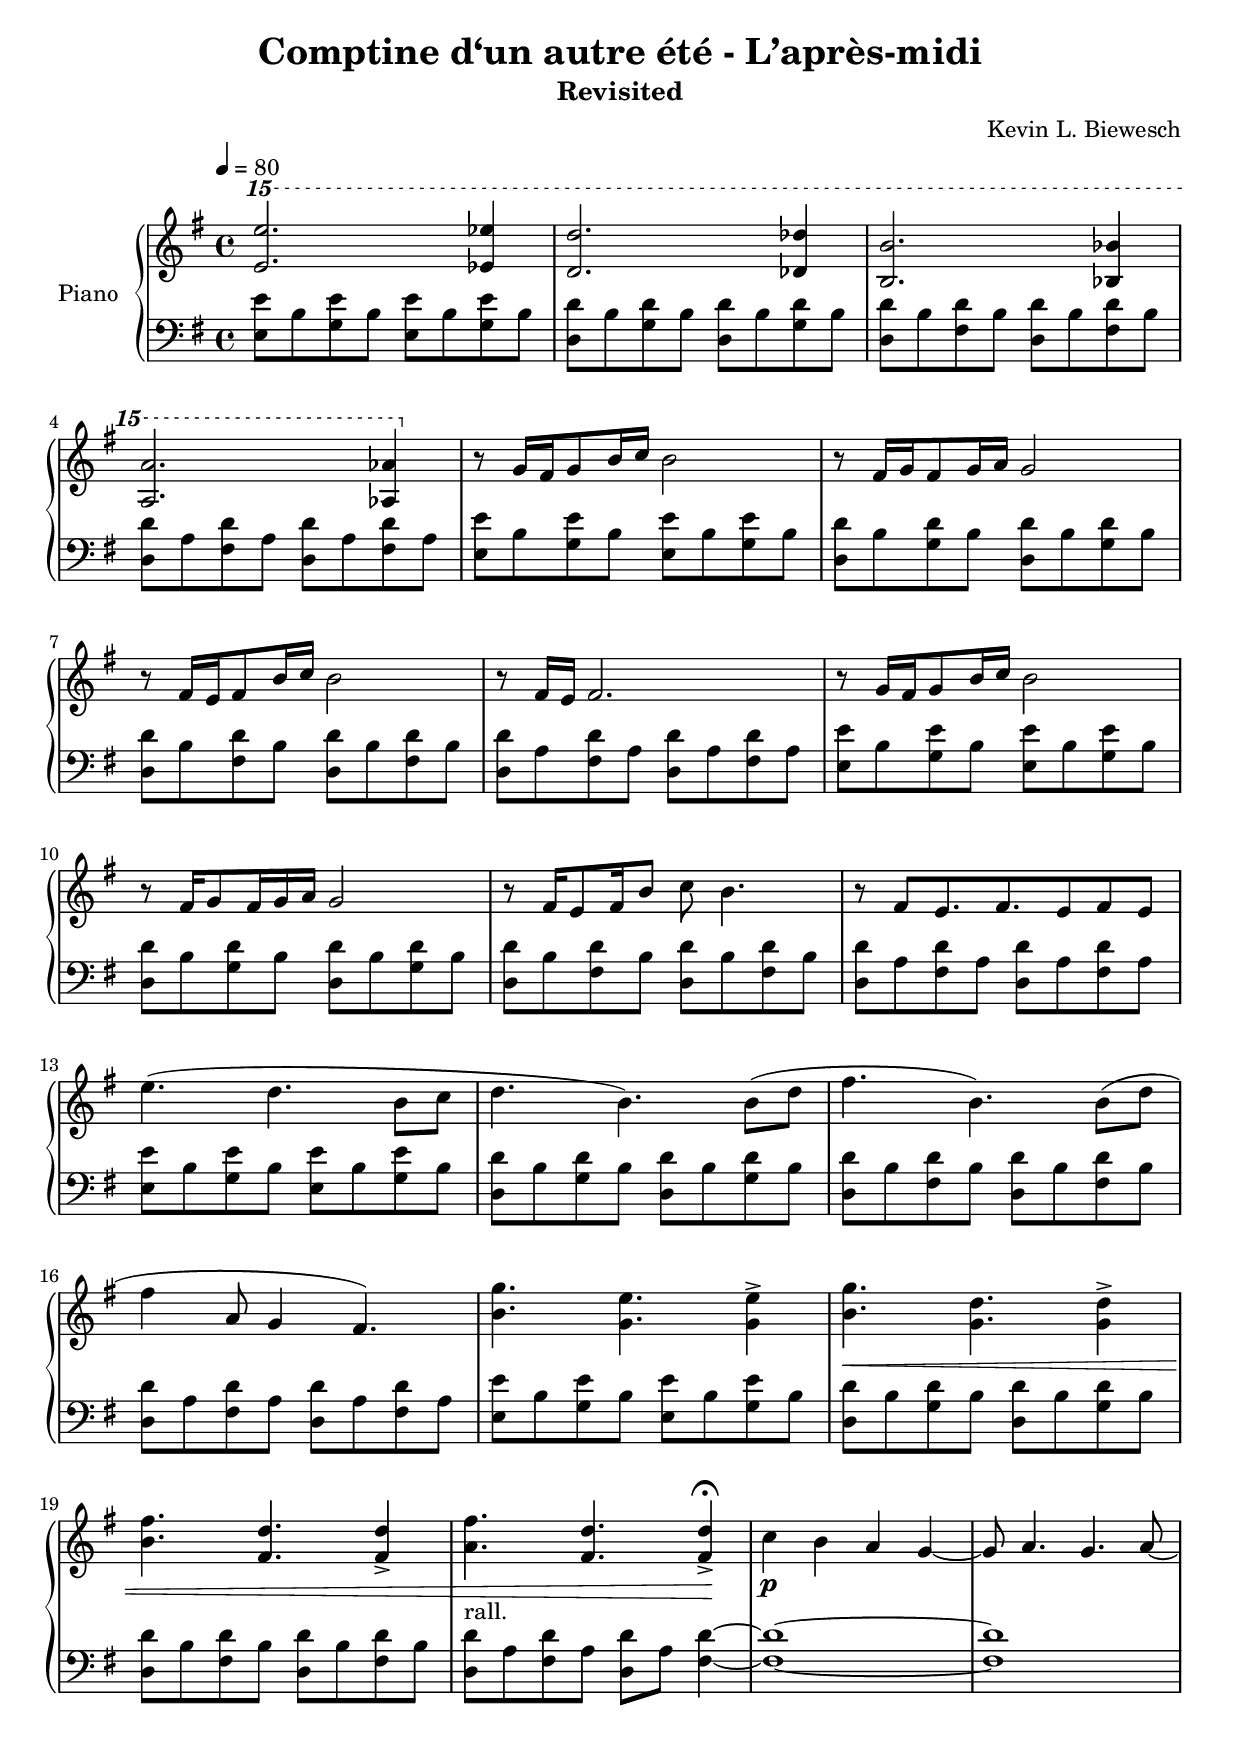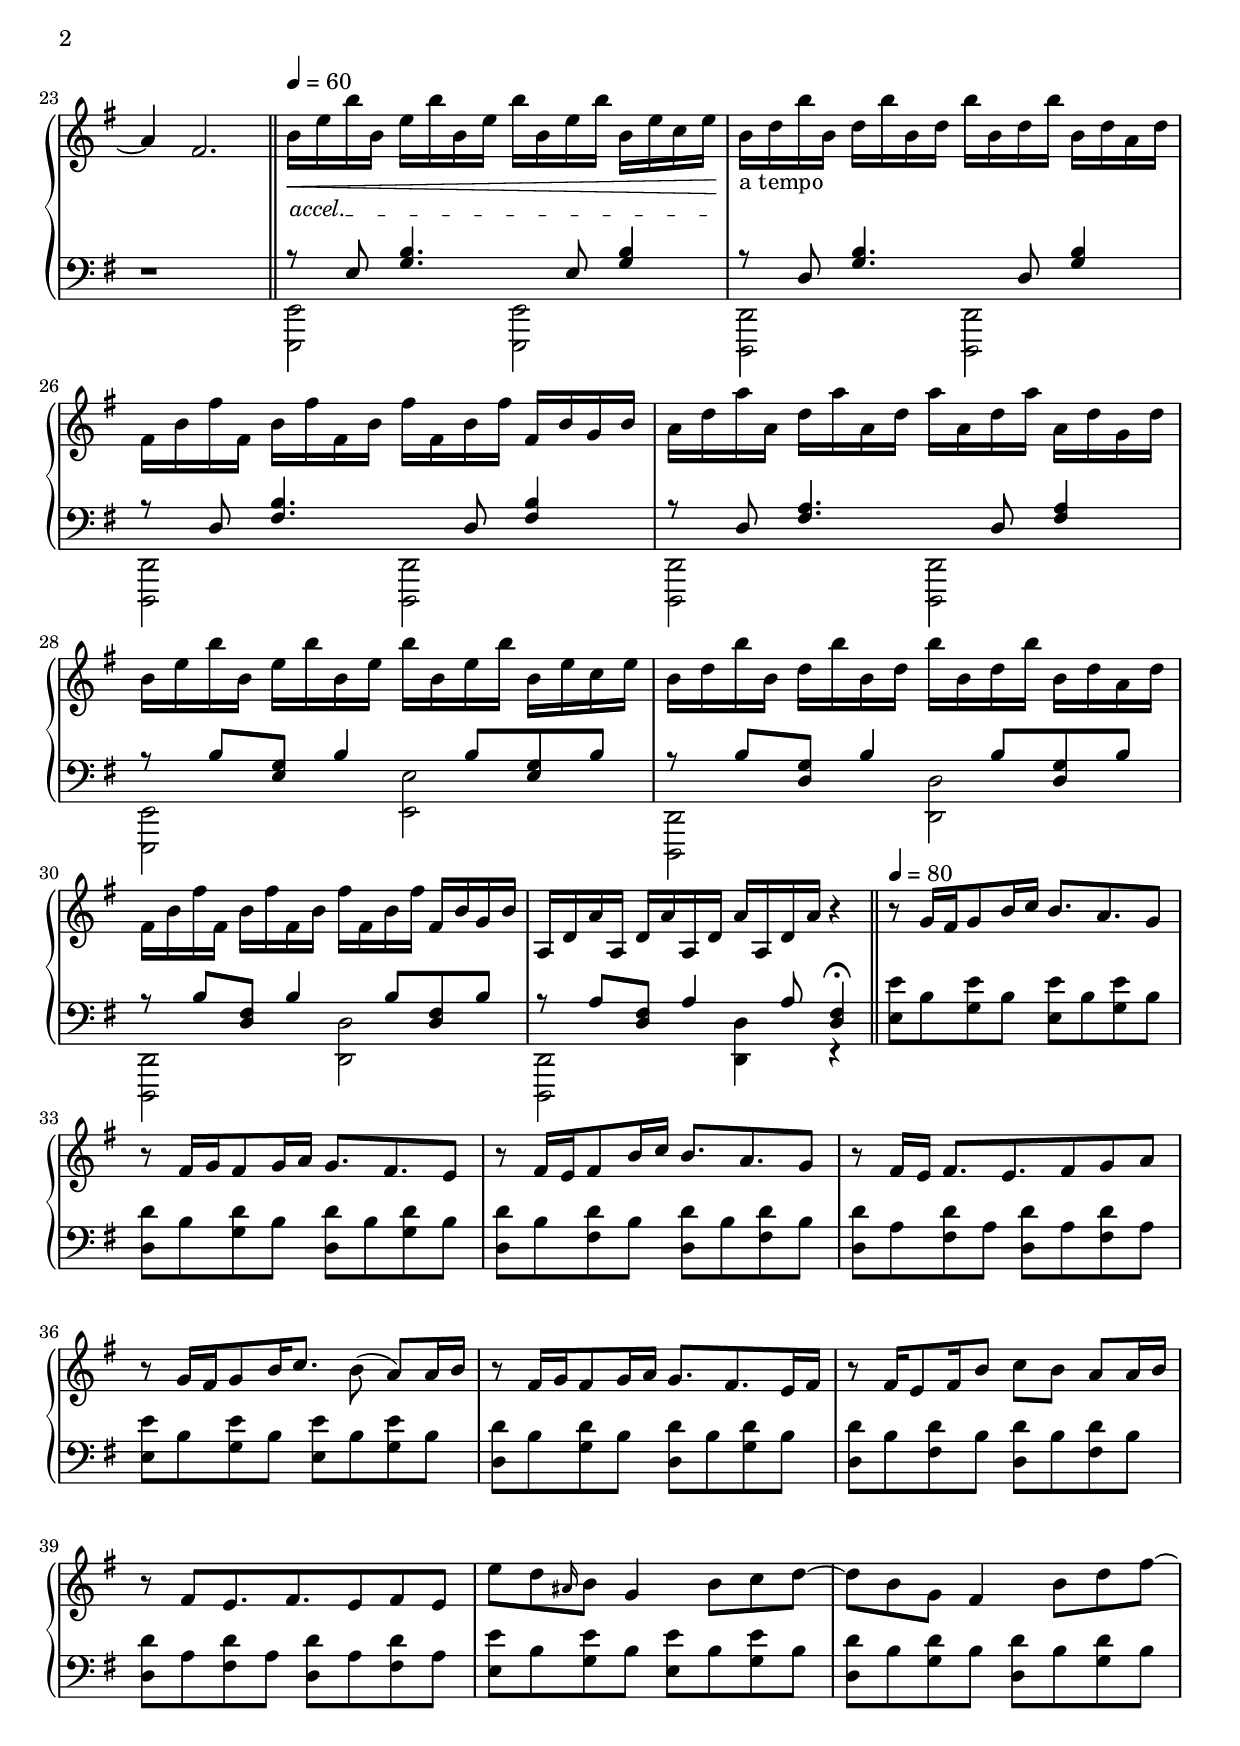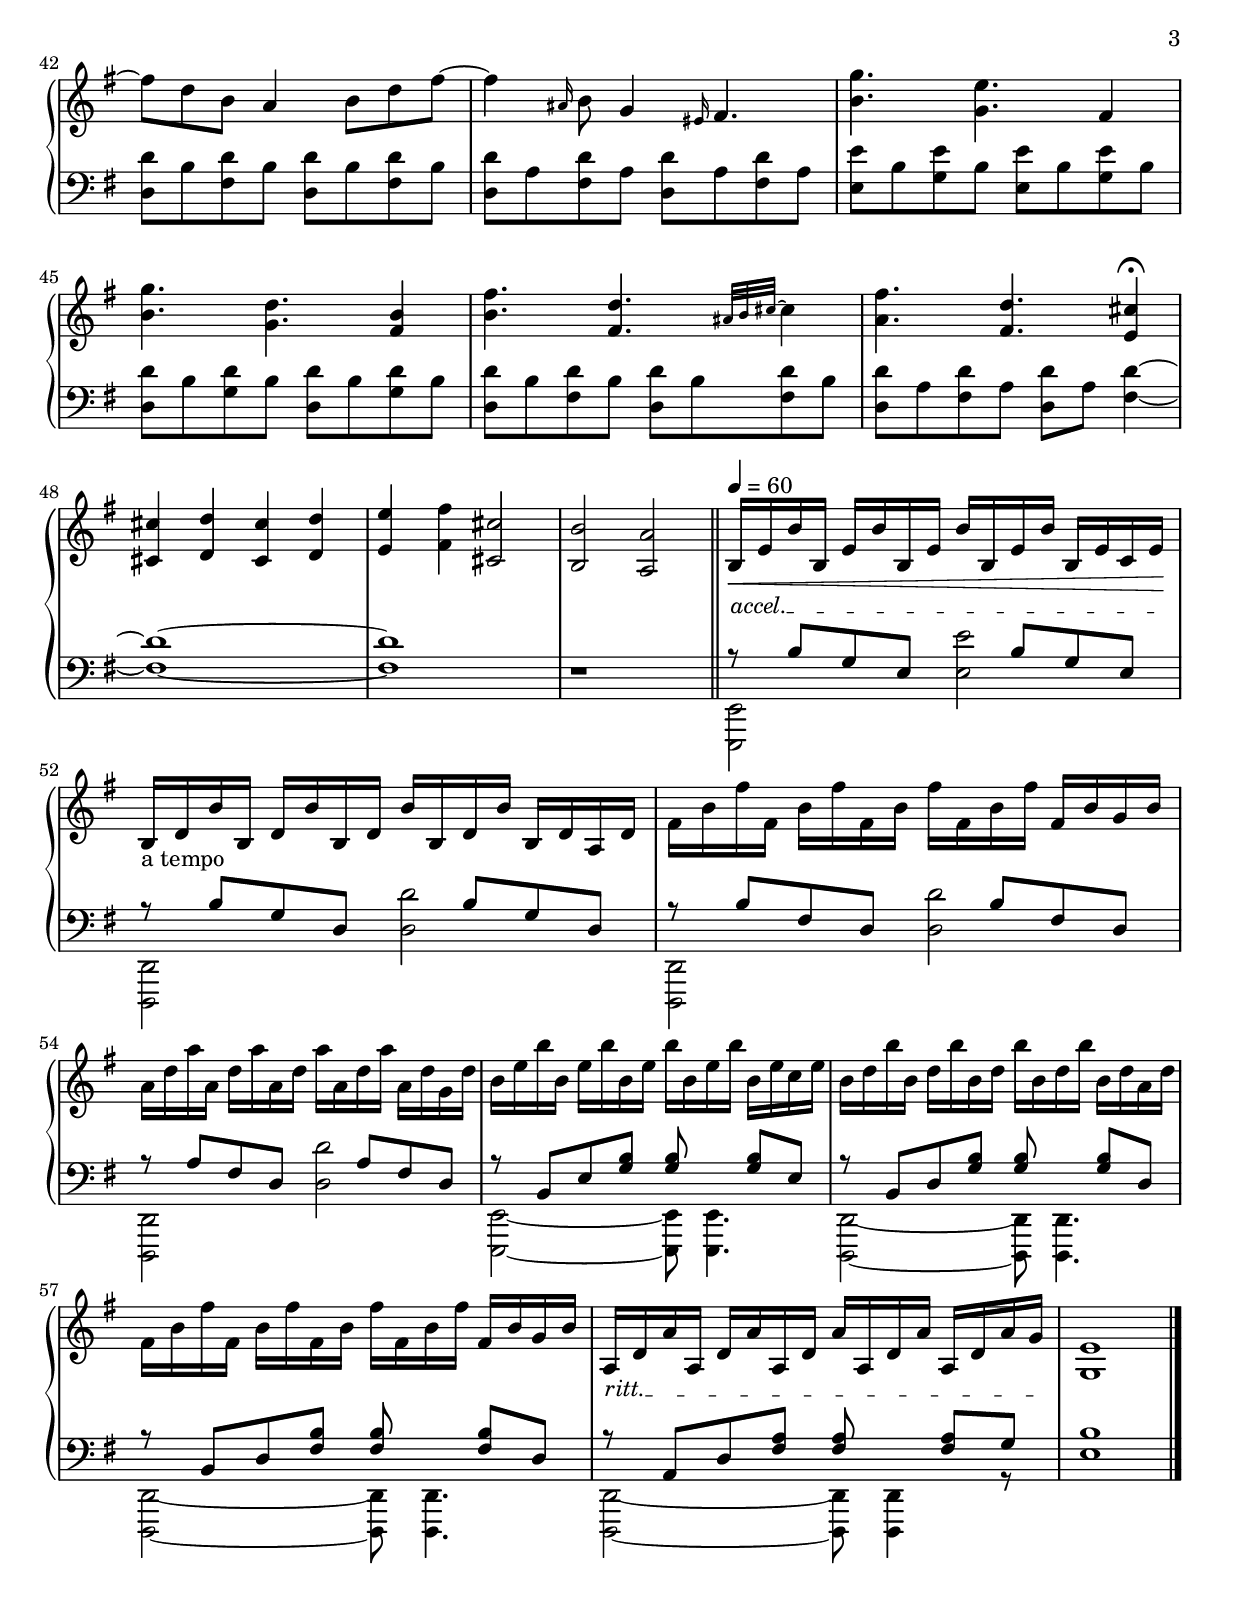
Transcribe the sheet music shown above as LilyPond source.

\version "2.18.2"

\header {
  title = "Comptine d‘un autre été - L’après-midi"
  subtitle = "Revisited"
  composer = "Kevin L. Biewesch"
}

\paper {
  #(set-paper-size "a4")
}

\version "2.18.2"

global = {
  \key e \minor
  \time 4/4
  \textSpannerDown
}


\version "2.18.2"
\version "2.18.2"

global = {
  \key e \minor
  \time 4/4
  \textSpannerDown
}



A = \relative c'' { b16 e b' b, e b' b, e b' b, e b' b, e c e }

B = \relative c'' { b16 d b' b, d b' b, d b' b, d b' b, d a d }

C = \relative c'' { fis,16 b fis' fis, b fis' fis, b fis' fis, b fis' fis, b g b }

D = \relative c'' { a16 d a' a, d a' a, d a' a, d a' a, d g, d' }

right = \relative c'' {
  \global
  \tempo 4 = 80
  
  \relative c''' {
    \ottava #2
    <e e'>2. <ees ees'>4 |
    <d d'>2. <des des'>4 |
    <b b'>2. <bes bes'>4 |
    <a a'>2. <aes aes'>4 |
    \ottava #0
  }

  r8 g16[ fis g8 b16 c] b2 |
  r8 fis16[ g fis8 g16 a] g2 |
  r8 fis16[ e fis8 b16 c] b2 |
  r8 fis16 e fis2. |
  
  r8 g16[ fis g8 b16 c] b2 |
  r8 fis16 g8 fis16 g a g2 |
  r8 fis16 e8 fis16 b8 c8 b4. |
  r8 fis8 e8. fis e8 fis e |

  e'4.( d b8 c |
  d4. b) b8( d |
  fis4. b,) b8( d |
  fis4 a,8 g4 fis4.) |

  <b g'>4. <g e'> <g e'>4-> |
  <b g'>4.\< <g d'> <g d'>4-> |
  <b fis'>4. <fis d'> <fis d'>4-> |
  <a fis'>4._"rall." <fis d'> <fis d'>4->\fermata\! |
  c'4\p b a g ~ |
  g8 a4. g a8 ~ |
  a4 fis2. |
  \bar "||"
  
  %\tempo 4 = 40
  \override TextSpanner.bound-details.left.text = "accel."
  b16\<\startTextSpan e b' b, e b' b, e b' b, e b' b, e c e\!\stopTextSpan
  b16_"a tempo" d b' b, d b' b, d b' b, d b' b, d a d
  \C
  \D
  
  \A
  \B
  \C
  a,16 d a' a, d a' a, d a' a, d a' r4 |
  

  \bar "||"
  
  %\tempo 4 = 80
  
  r8 g16[ fis g8 b16 c] b8. a g8 |
  r8 fis16[ g fis8 g16 a] g8. fis e8 |
  r8 fis16[ e fis8 b16 c] b8. a g8 |
  r8 fis16 e fis8. e fis8 g a |
  
  r8 g16[ fis g8 b16 c8.] b8( a) a16 b |
  r8 fis16[ g fis8 g16 a] g8. fis e16 fis  |
  r8 fis16 e8 fis16 b8 c8 b8 a a16 b |
  r8 fis8 e8. fis e8 fis e |

  e'8 d \grace ais16 b8 g4 b8 c d ~ |
  d8 b g fis4 b8 d fis ~ |
  fis8 d b a4 b8 d fis ~ |
  fis4 \grace ais,16 b8 g4 \grace eis16 fis4. |
  
  <b g'>4. <g e'> fis4 |
  <b g'>4. <g d'> <fis b>4 |
  <b fis'>4. <fis d'>  \grace { ais32 b cis ~ } cis4 |
  <a fis'>4. <fis d'> <e cis'>4\fermata |

  <cis cis'>4 <d d'> <cis cis'> <d d'> |
  <e e'>4 <fis fis'> <cis cis'>2 |
  <b b'>2 <a a'> |
  
  \bar "||"
  \tempo 4 = 60
  

  \override TextSpanner.bound-details.left.text = "accel."
  b16\<\startTextSpan e b' b, e b' b, e b' b, e b' b, e c e\!\stopTextSpan
  b16_"a tempo" d b' b, d b' b, d b' b, d b' b, d a d
  \C
  \D
  
  \A
  \B
  \C
  \override TextSpanner.bound-details.left.text = "ritt."
  a16\startTextSpan d a' a, d a' a, d a' a, d a' a, d a' g\stopTextSpan |













  <e g,>1 |
  \bar "|."
  
  
}

\version "2.18.2"
\version "2.18.2"

global = {
  \key e \minor
  \time 4/4
  \textSpannerDown
}



A = \relative c { <e e'>8 b' <g e'> b <e, e'> b' <g e'> b }

B = \relative c { <d d'>8 b' <g d'> b <d, d'> b' <g d'> b }

C = \relative c { <d d'>8 b' <fis d'> b <d, d'> b' <fis d'> b }

D = \relative c { <d d'>8 a' <fis d'> a <d, d'> a' <fis d'> a }

left = \relative c {
  \global
  \tempo 4 = 80



  \A |
  \B |
  \C |
  \D |
  

  
  \A |
  \B |
  \C |
  \D |
  
  \A |
  \B |
  \C |
  \D |
  
  \A |
  \B |
  \C |
  \D |
  
  \A |
  \B |
  \C |
  <d d'>8 a' <fis d'> a <d, d'> a' <fis d'>4 ~ |
  <fis d'>1 ~ |
  <fis d'>1 |
  r1 |
  \bar "||"

  \tempo 4 = 60

  << { r8 e <g b>4. e8 <g b>4 } \\ { <e, e,>2 <e e,> } >> |
  << { r8 d' <g b>4. d8 <g b>4 } \\ { <d, d,>2 <d d,> } >> |
  << { r8 d' <fis b>4. d8 <fis b>4} \\ { <d, d,>2 <d d,> } >> |
  << { r8 d' <fis a>4. d8 <fis a>4} \\ { <d, d,>2 <d d,> } >> |

  << { r8 b'' <g e> b4 b8[ <g e> b] } \\ { <e,, e,>2 <e e'> } >> |
  << { r8 b'' <g d> b4 b8[ <g d> b] } \\ { <d,, d,>2 <d d'> } >> |
  << { r8 b'' <fis d> b4 b8[ <fis d> b] } \\ { <d,, d,>2 <d d'> } >> |
  << { \voiceOne r8 a'' <fis d> a4 a8 <fis d>4\fermata }
     \new Voice { \voiceTwo <d, d,>2 <d d'>4 r }
  >> \oneVoice
  \bar "||"
  
  \tempo 4 = 80
  
  \A
  \B
  \C
  \D
  
  \A
  \B
  \C
  \D
  
  \A
  \B
  \C
  \D
  
  \A
  \B
  \C
  <d' d'>8 a' <fis d'> a <d, d'> a' <fis d'>4 ~ |
  
  <fis d'>1 ~ |
  <fis d'>1 |
  r1 |

  \bar "||"
  \tempo 4 = 60

  << { \voiceOne
    r8 b g e s b' g e |
    r8 b' g d s b' g d |
    r8 b' fis d s b' fis d |
    r8 a' fis d s a' fis d |

    r8 b e <g b> <g b> s <g b> e |
    r8 b d <g b> <g b> s <g b> d |
    r8 b d <fis b> <fis b> s <fis b> d |
    r8 a d <fis a> <fis a> s <fis a> g |
  }
  \new Voice { \voiceTwo
    <e, e,>2 <e'' e,> |
    <d,, d,>2 <d'' d,> |
    <d,, d,>2 <d'' d,> |
    <d,, d,>2 <d'' d,> |

    <e,, e,>2 ~ <e e,>8 <e e,>4. |
    <d d,>2 ~ <d d,>8 <d d,>4. |
    <d d,>2 ~ <d d,>8 <d d,>4. |
    <d d,>2 ~ <d d,>8 <d d,>4 r8 |
  }
  >> \oneVoice
  <e' b'>1
  \bar "|."
   
   
}


\score {
  \new PianoStaff \with {
    instrumentName = "Piano"
  } <<
    \new Staff = "right" \with {
      midiInstrument = "acoustic grand"
    } \right
    \new Staff = "left" \with {
      midiInstrument = "acoustic grand"
    } { \clef bass \left }
  >>
  \layout { }
  \midi { }
}
